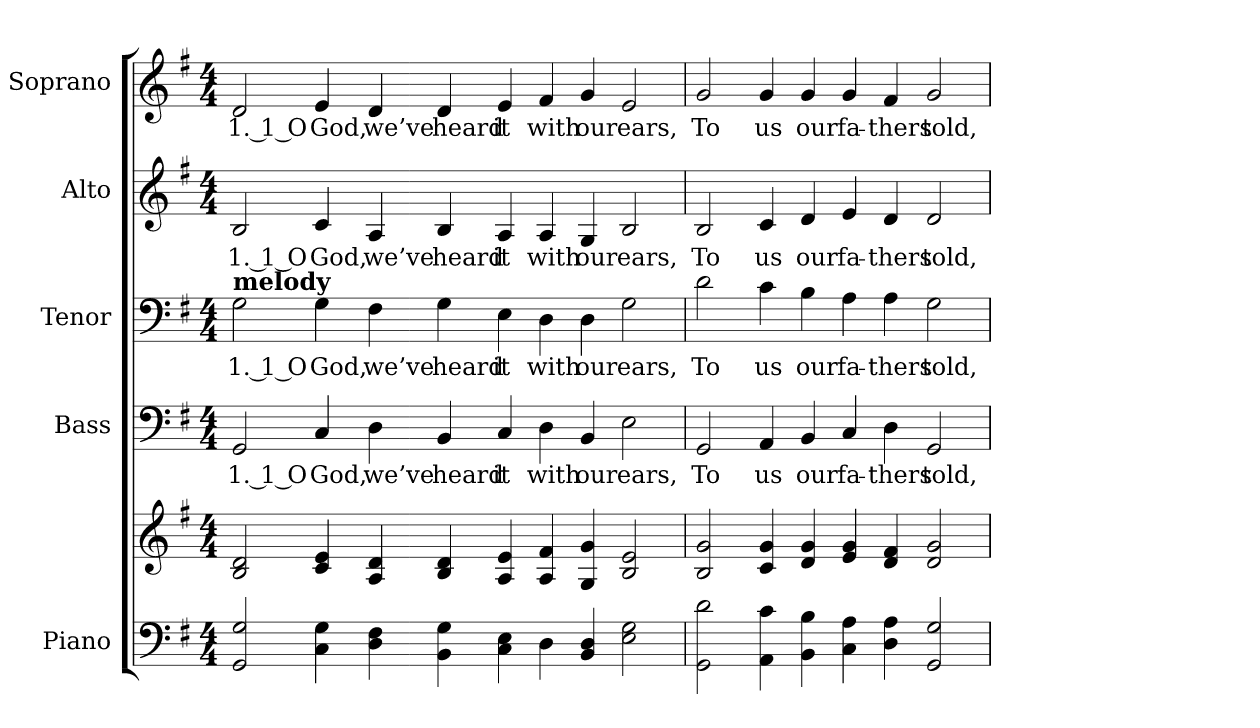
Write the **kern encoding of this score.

**kern	**kern	**kern	**text	**kern	**text	**kern	**text	**kern	**text
*part5	*part5	*part4	*part4	*part3	*part3	*part2	*part2	*part1	*part1
*staff6	*staff5	*staff4	*staff4	*staff3	*staff3	*staff2	*staff2	*staff1	*staff1
*I"Piano	*	*I"Bass	*	*I"Tenor	*	*I"Alto	*	*I"Soprano	*
*I'Pno.	*	*I'B.	*	*I'T.	*	*I'A.	*	*I'S.	*
!!LO:PB:g=z
*clefF4	*clefG2	*clefF4	*	*clefF4	*	*clefG2	*	*clefG2	*
*k[f#]	*k[f#]	*k[f#]	*	*k[f#]	*	*k[f#]	*	*k[f#]	*
*G:	*G:	*G:	*	*G:	*	*G:	*	*G:	*
*M4/4	*M4/4	*M4/4	*	*M4/4	*	*M4/4	*	*M4/4	*
*MM150	*MM150	*MM150	*	*MM150	*	*MM150	*	*MM150	*
=1	=1	=1	=1	=1	=1	=1	=1	=1	=1
!	!	!	!LO:LY:b:color=#000000	!	!	!	!	!	!
!	!	!	!	!	!LO:LY:b:color=#000000	!	!	!	!
!	!	!	!	!	!	!	!LO:LY:b:color=#000000	!	!
!	!	!	!	!LO:TX:a:B:t=melody	!	!	!	!	!
!	!	!	!	!	!	!	!	!	!LO:LY:b:color=#000000
2GGi/ 2Gi	2Bi/ 2di	2GGi/	1. 1 O	2Gi\	1. 1 O	2Bi/	1. 1 O	2di/	1. 1 O
!	!	!	!LO:LY:b:color=#000000	!	!	!	!	!	!
!	!	!	!	!	!LO:LY:b:color=#000000	!	!	!	!
!	!	!	!	!	!	!	!LO:LY:b:color=#000000	!	!
!	!	!	!	!	!	!	!	!	!LO:LY:b:color=#000000
4Ci\ 4Gi	4ci/ 4ei	4Ci/	God,	4Gi\	God,	4ci/	God,	4ei/	God,
!	!	!	!LO:LY:b:color=#000000	!	!	!	!	!	!
!	!	!	!	!	!LO:LY:b:color=#000000	!	!	!	!
!	!	!	!	!	!	!	!LO:LY:b:color=#000000	!	!
!	!	!	!	!	!	!	!	!	!LO:LY:b:color=#000000
4Di\ 4F#i	4Ai/ 4di	4Di\	we’ve	4F#i\	we’ve	4Ai/	we’ve	4di/	we’ve
!	!	!	!LO:LY:b:color=#000000	!	!	!	!	!	!
!	!	!	!	!	!LO:LY:b:color=#000000	!	!	!	!
!	!	!	!	!	!	!	!LO:LY:b:color=#000000	!	!
!	!	!	!	!	!	!	!	!	!LO:LY:b:color=#000000
4BBi\ 4Gi	4Bi/ 4di	4BBi/	heard	4Gi\	heard	4Bi/	heard	4di/	heard
!	!	!	!LO:LY:b:color=#000000	!	!	!	!	!	!
!	!	!	!	!	!LO:LY:b:color=#000000	!	!	!	!
!	!	!	!	!	!	!	!LO:LY:b:color=#000000	!	!
!	!	!	!	!	!	!	!	!	!LO:LY:b:color=#000000
4Ci\ 4Ei	4Ai/ 4ei	4Ci/	it	4Ei\	it	4Ai/	it	4ei/	it
!	!	!	!LO:LY:b:color=#000000	!	!	!	!	!	!
!	!	!	!	!	!LO:LY:b:color=#000000	!	!	!	!
!	!	!	!	!	!	!	!LO:LY:b:color=#000000	!	!
!	!	!	!	!	!	!	!	!	!LO:LY:b:color=#000000
4Di\	4Ai/ 4f#i	4Di\	with	4Di\	with	4Ai/	with	4f#i/	with
!	!	!	!LO:LY:b:color=#000000	!	!	!	!	!	!
!	!	!	!	!	!LO:LY:b:color=#000000	!	!	!	!
!	!	!	!	!	!	!	!LO:LY:b:color=#000000	!	!
!	!	!	!	!	!	!	!	!	!LO:LY:b:color=#000000
4BBi/ 4Di	4Gi/ 4gi	4BBi/	our	4Di\	our	4Gi/	our	4gi/	our
!	!	!	!LO:LY:b:color=#000000	!	!	!	!	!	!
!	!	!	!	!	!LO:LY:b:color=#000000	!	!	!	!
!	!	!	!	!	!	!	!LO:LY:b:color=#000000	!	!
!	!	!	!	!	!	!	!	!	!LO:LY:b:color=#000000
2Ei\ 2Gi	2Bi/ 2ei	2Ei\	ears,	2Gi\	ears,	2Bi/	ears,	2ei/	ears,
=2	=2	=2	=2	=2	=2	=2	=2	=2	=2
!	!	!	!LO:LY:b:color=#000000	!	!	!	!	!	!
!	!	!	!	!	!LO:LY:b:color=#000000	!	!	!	!
!	!	!	!	!	!	!	!LO:LY:b:color=#000000	!	!
!	!	!	!	!	!	!	!	!	!LO:LY:b:color=#000000
2GGi\ 2di	2Bi/ 2gi	2GGi/	To	2di\	To	2Bi/	To	2gi/	To
!	!	!	!LO:LY:b:color=#000000	!	!	!	!	!	!
!	!	!	!	!	!LO:LY:b:color=#000000	!	!	!	!
!	!	!	!	!	!	!	!LO:LY:b:color=#000000	!	!
!	!	!	!	!	!	!	!	!	!LO:LY:b:color=#000000
4AAi\ 4ci	4ci/ 4gi	4AAi/	us	4ci\	us	4ci/	us	4gi/	us
!	!	!	!LO:LY:b:color=#000000	!	!	!	!	!	!
!	!	!	!	!	!LO:LY:b:color=#000000	!	!	!	!
!	!	!	!	!	!	!	!LO:LY:b:color=#000000	!	!
!	!	!	!	!	!	!	!	!	!LO:LY:b:color=#000000
4BBi\ 4Bi	4di/ 4gi	4BBi/	our	4Bi\	our	4di/	our	4gi/	our
!	!	!	!LO:LY:b:color=#000000	!	!	!	!	!	!
!	!	!	!	!	!LO:LY:b:color=#000000	!	!	!	!
!	!	!	!	!	!	!	!LO:LY:b:color=#000000	!	!
!	!	!	!	!	!	!	!	!	!LO:LY:b:color=#000000
4Ci\ 4Ai	4ei/ 4gi	4Ci/	fa-	4Ai\	fa-	4ei/	fa-	4gi/	fa-
!	!	!	!LO:LY:b:color=#000000	!	!	!	!	!	!
!	!	!	!	!	!LO:LY:b:color=#000000	!	!	!	!
!	!	!	!	!	!	!	!LO:LY:b:color=#000000	!	!
!	!	!	!	!	!	!	!	!	!LO:LY:b:color=#000000
4Di\ 4Ai	4di/ 4f#i	4Di\	-thers	4Ai\	-thers	4di/	-thers	4f#i/	-thers
!	!	!	!LO:LY:b:color=#000000	!	!	!	!	!	!
!	!	!	!	!	!LO:LY:b:color=#000000	!	!	!	!
!	!	!	!	!	!	!	!LO:LY:b:color=#000000	!	!
!	!	!	!	!	!	!	!	!	!LO:LY:b:color=#000000
2GGi/ 2Gi	2di/ 2gi	2GGi/	told,	2Gi\	told,	2di/	told,	2gi/	told,
=	=	=	=	=	=	=	=	=	=
*-	*-	*-	*-	*-	*-	*-	*-	*-	*-
